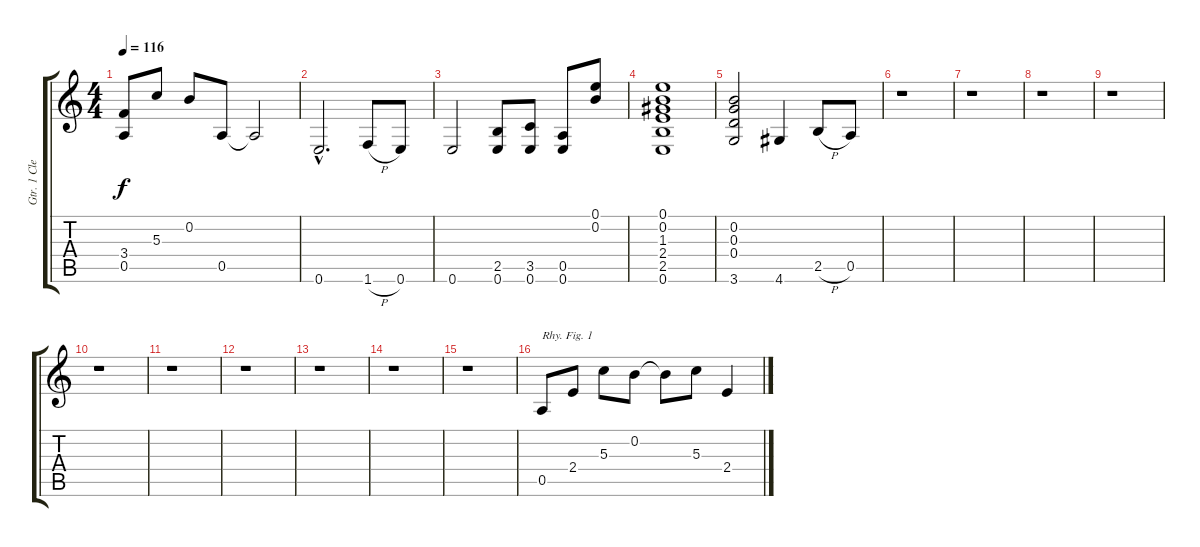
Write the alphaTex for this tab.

\track ("Gtr. 1 Clean pt. 2" "Gtr. 1 Cle") {instrument acousticguitarsteel}
\staff {score tabs}
\tuning (E4 B3 G3 D3 A2 E2) {hide}
\ts (4 4)
\tempo 116
\clef g2
\ks c
(3.4 0.5).8{dy f} 5.3.8 0.2.8 0.5.8 0.5{t}.2 |
0.6{hac}.2{d} 1.6{h}.8 0.6.8 |
0.6.2 (2.5 0.6).8 (3.5 0.6).8 (0.5 0.6).8 (0.1 0.2).8 |
(0.1 0.2 1.3 2.4 2.5 0.6).1 |
(0.2 0.3 0.4 3.6).2 4.6.4 2.5{h}.8 0.5.8 |
r.1 |
r.1 |
r.1 |
r.1 |
r.1 |
r.1 |
r.1 |
r.1 |
r.1 |
r.1 |
0.5.8{txt "Rhy. Fig. 1"} 2.4.8 5.3.8 0.2.8 0.2{t}.8 5.3.8 2.4.4
